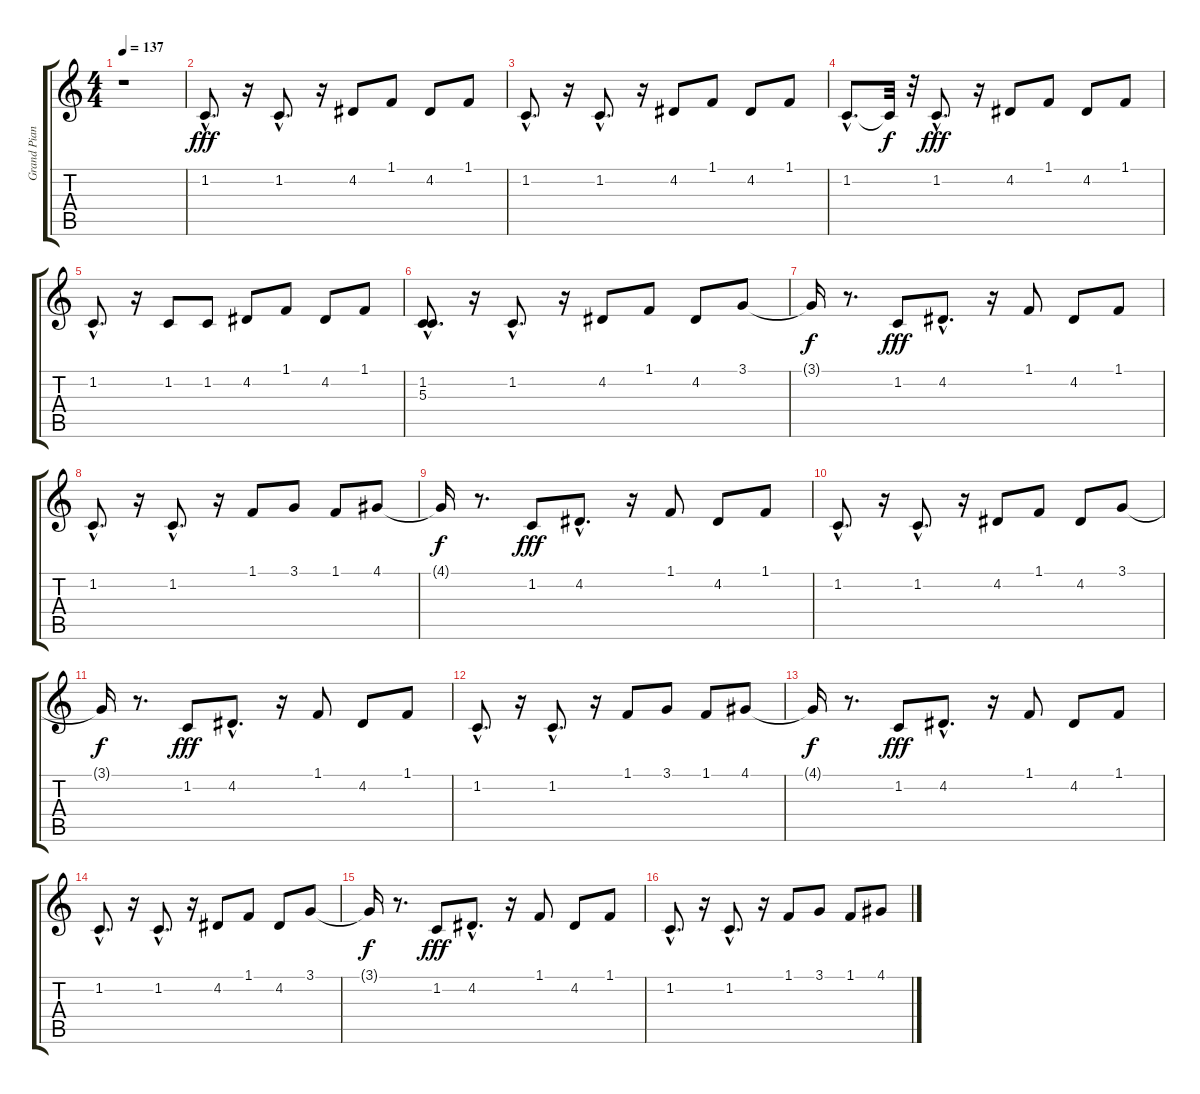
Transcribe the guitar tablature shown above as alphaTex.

\track ("Grand Piano-2" "Grand Pian") {instrument acousticgrandpiano}
\staff {score tabs}
\tuning (E4 B3 G3 D3 A2 E2) {hide}
\ts (4 4)
\tempo 137
\clef g2
\ks c
r.1{dy fff instrument acousticgrandpiano} |
1.2{hac}.8{d} r.16 1.2{hac}.8{d} r.16 4.2.8 1.1.8 4.2.8 1.1.8 |
1.2{hac}.8{d} r.16 1.2{hac}.8{d} r.16 4.2.8 1.1.8 4.2.8 1.1.8 |
1.2{hac}.8{d} 1.2{t}.32{dy f} r.32 1.2{hac}.8{d dy fff} r.16 4.2.8 1.1.8 4.2.8 1.1.8 |
1.2{hac}.8{d} r.16 1.2.8 1.2.8 4.2.8 1.1.8 4.2.8 1.1.8 |
(1.2{hac} 5.3{hac}).8{d} r.16 1.2{hac}.8{d} r.16 4.2.8 1.1.8 4.2.8 3.1.8 |
3.1{t}.16{dy f} r.8{d} 1.2.8{dy fff} 4.2{hac}.8{d} r.16 1.1.8 4.2.8 1.1.8 |
1.2{hac}.8{d} r.16 1.2{hac}.8{d} r.16 1.1.8 3.1.8 1.1.8 4.1.8 |
4.1{t}.16{dy f} r.8{d} 1.2.8{dy fff} 4.2{hac}.8{d} r.16 1.1.8 4.2.8 1.1.8 |
1.2{hac}.8{d} r.16 1.2{hac}.8{d} r.16 4.2.8 1.1.8 4.2.8 3.1.8 |
3.1{t}.16{dy f} r.8{d} 1.2.8{dy fff} 4.2{hac}.8{d} r.16 1.1.8 4.2.8 1.1.8 |
1.2{hac}.8{d} r.16 1.2{hac}.8{d} r.16 1.1.8 3.1.8 1.1.8 4.1.8 |
4.1{t}.16{dy f} r.8{d} 1.2.8{dy fff} 4.2{hac}.8{d} r.16 1.1.8 4.2.8 1.1.8 |
1.2{hac}.8{d} r.16 1.2{hac}.8{d} r.16 4.2.8 1.1.8 4.2.8 3.1.8 |
3.1{t}.16{dy f} r.8{d} 1.2.8{dy fff} 4.2{hac}.8{d} r.16 1.1.8 4.2.8 1.1.8 |
1.2{hac}.8{d} r.16 1.2{hac}.8{d} r.16 1.1.8 3.1.8 1.1.8 4.1.8
